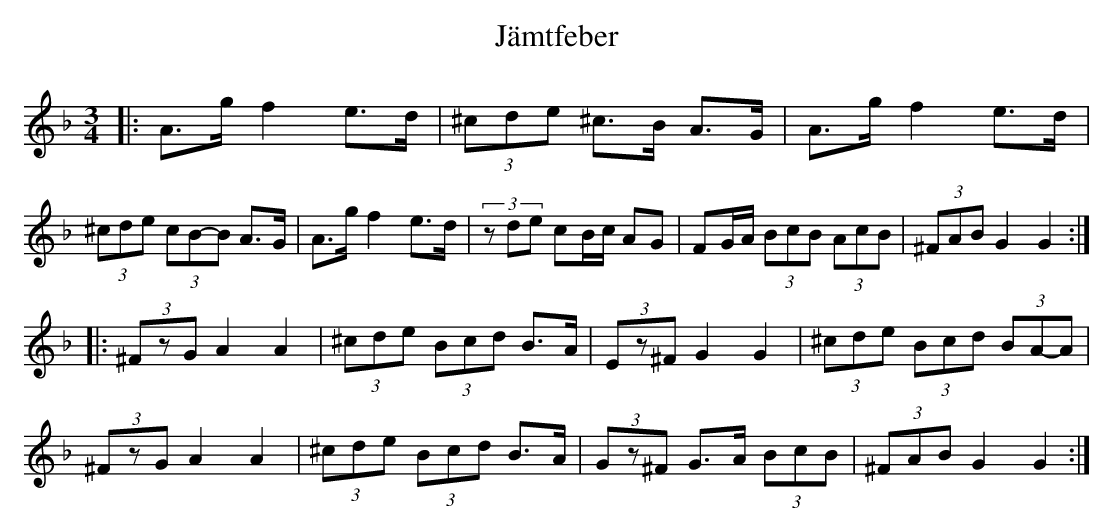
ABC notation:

X:1
T:Jämtfeber
K: LP
O:Lägdan, Jämtland
M:3/4
L:1/8
K:Dm
|: A>g f2 e>d|(3^cde ^c>B A>G|A>g f2 e>d|(3^cde (3cB-B A>G|A>g f2 e>d|(3zde cB/c/ AG|FG/A/ (3BcB (3AcB|(3^FAB G2 G2  :|
|:(3^FzG A2 A2|(3^cde (3Bcd B>A|(3Ez^F G2 G2|(3^cde (3Bcd (3BA-A|
(3^FzG A2 A2|(3^cde (3Bcd B>A| (3Gz^F G>A (3BcB|(3^FAB G2 G2:|
